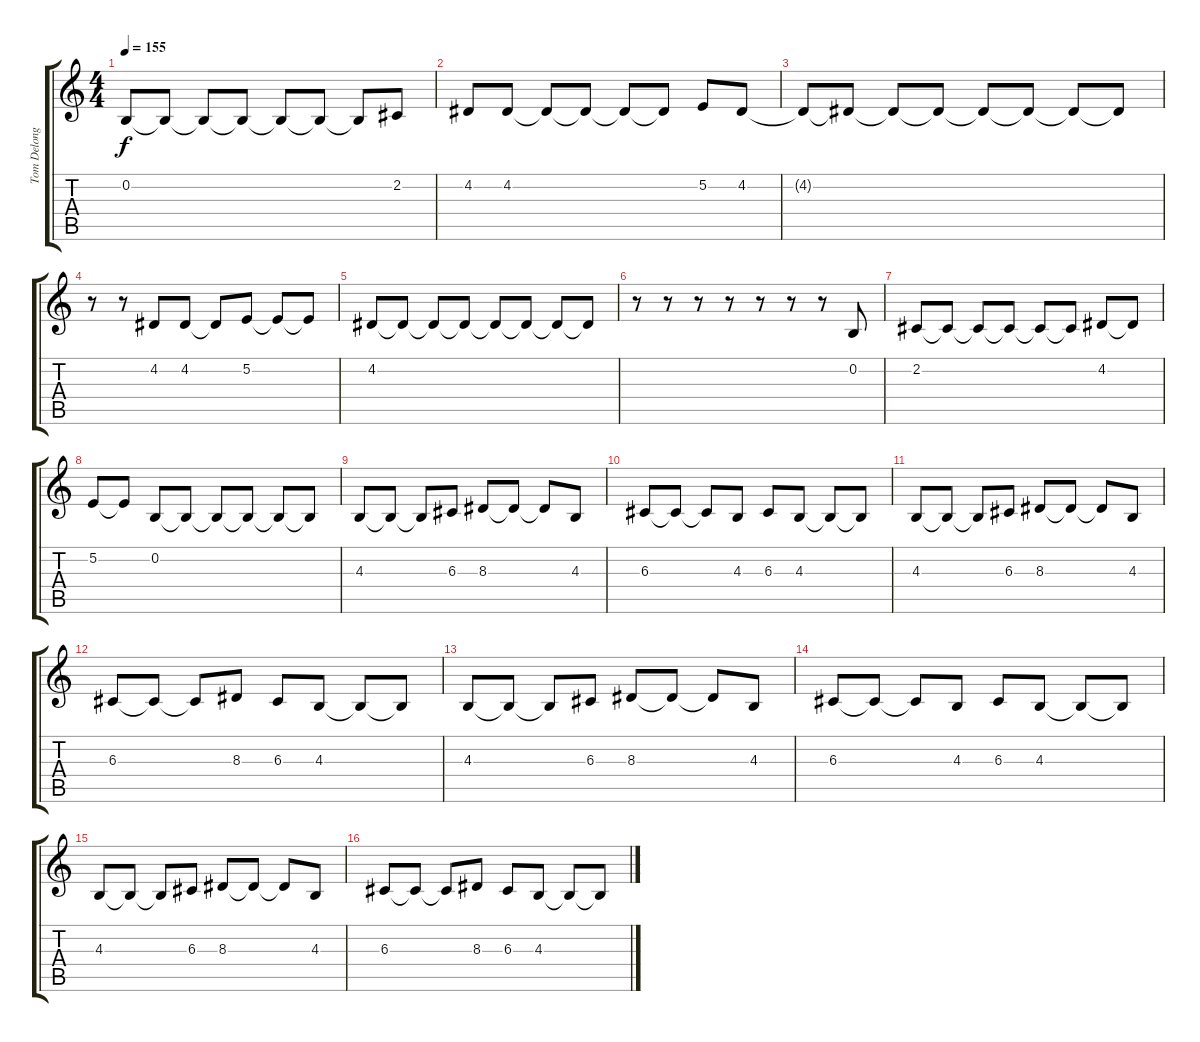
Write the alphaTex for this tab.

\track ("Tom Delonge - Vocal" "Tom Delong") {instrument clarinet}
\staff {score tabs}
\tuning (E4 B3 G3 D3 A2 E2) {hide}
\ts (4 4)
\tempo 155
\clef g2
\ks c
0.2{t}.8{dy f} 0.2{t}.8 0.2{t}.8 0.2{t}.8 0.2{t}.8 0.2{t}.8 0.2{t}.8 2.2.8 |
4.2.8 4.2.8 4.2{t}.8 4.2{t}.8 4.2{t}.8 4.2{t}.8 5.2.8 4.2.8 |
4.2{t}.8 4.2{t}.8 4.2{t}.8 4.2{t}.8 4.2{t}.8 4.2{t}.8 4.2{t}.8 4.2{t}.8 |
r.8 r.8 4.2.8 4.2.8 4.2{t}.8 5.2.8 5.2{t}.8 5.2{t}.8 |
4.2.8 4.2{t}.8 4.2{t}.8 4.2{t}.8 4.2{t}.8 4.2{t}.8 4.2{t}.8 4.2{t}.8 |
r.8 r.8 r.8 r.8 r.8 r.8 r.8 0.2.8 |
2.2.8 2.2{t}.8 2.2{t}.8 2.2{t}.8 2.2{t}.8 2.2{t}.8 4.2.8 4.2{t}.8 |
5.2.8 5.2{t}.8 0.2.8 0.2{t}.8 0.2{t}.8 0.2{t}.8 0.2{t}.8 0.2{t}.8 |
4.3.8 4.3{t}.8 4.3{t}.8 6.3.8 8.3.8 8.3{t}.8 8.3{t}.8 4.3.8 |
6.3.8 6.3{t}.8 6.3{t}.8 4.3.8 6.3.8 4.3.8 4.3{t}.8 4.3{t}.8 |
4.3.8 4.3{t}.8 4.3{t}.8 6.3.8 8.3.8 8.3{t}.8 8.3{t}.8 4.3.8 |
6.3.8 6.3{t}.8 6.3{t}.8 8.3.8 6.3.8 4.3.8 4.3{t}.8 4.3{t}.8 |
4.3.8 4.3{t}.8 4.3{t}.8 6.3.8 8.3.8 8.3{t}.8 8.3{t}.8 4.3.8 |
6.3.8 6.3{t}.8 6.3{t}.8 4.3.8 6.3.8 4.3.8 4.3{t}.8 4.3{t}.8 |
4.3.8 4.3{t}.8 4.3{t}.8 6.3.8 8.3.8 8.3{t}.8 8.3{t}.8 4.3.8 |
6.3.8 6.3{t}.8 6.3{t}.8 8.3.8 6.3.8 4.3.8 4.3{t}.8 4.3{t}.8
